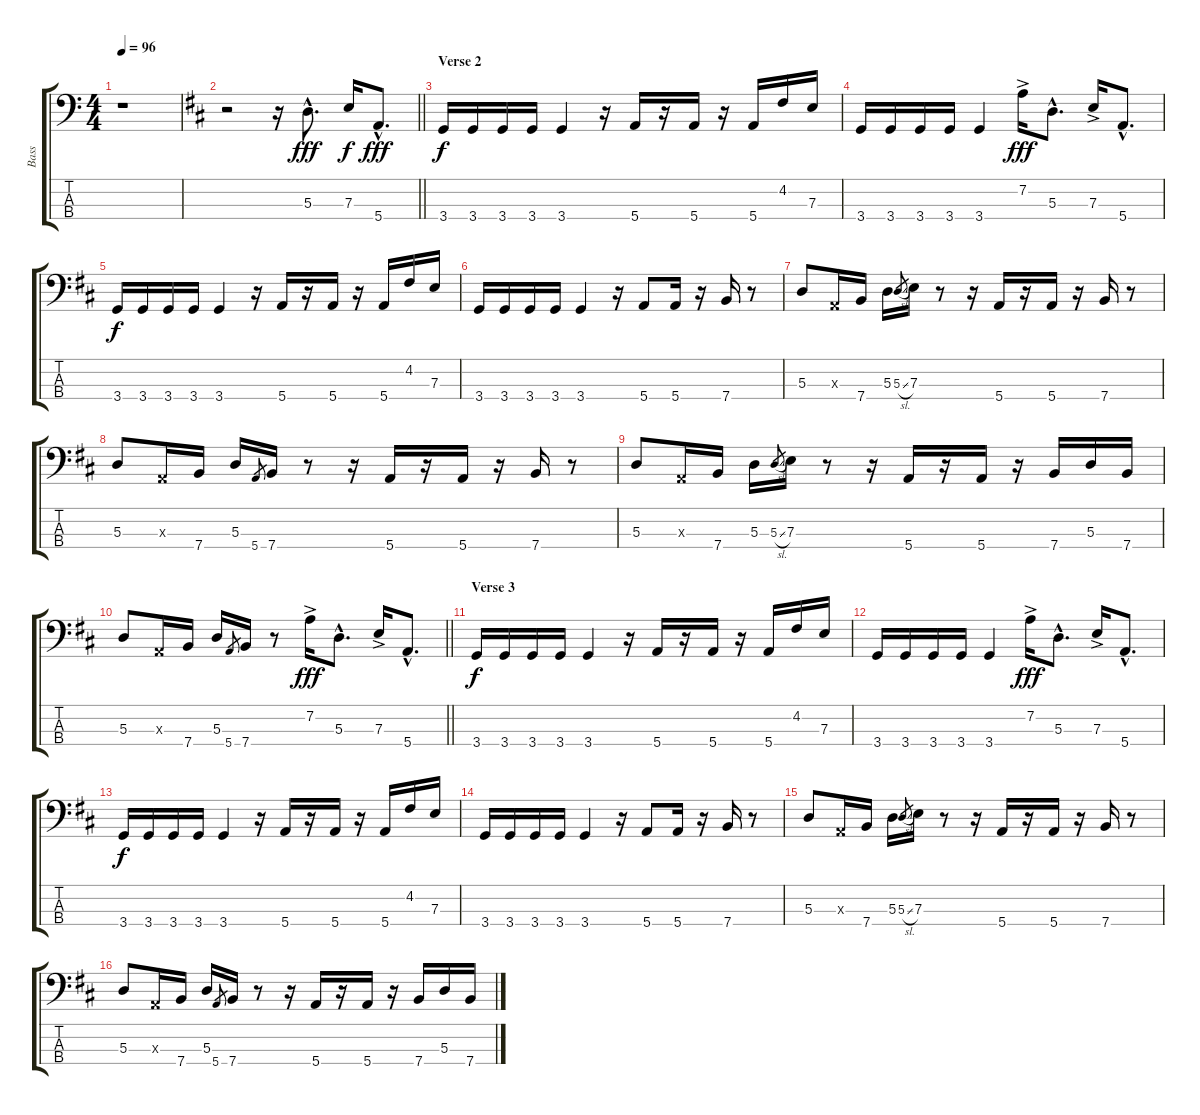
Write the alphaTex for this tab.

\track ("Bass" "Bass") {instrument electricbassfinger}
\staff {score tabs}
\tuning (G2 D2 A1 E1) {hide}
\ts (4 4)
\tempo 96
\clef f4
\ks c
r.1{dy fff} |
\barLineRight lightlight
\ks d
r.2 r.16 5.3{hac}.8{d} 7.3.16{dy f} 5.4{hac}.8{d dy fff} |
\section ("" "Verse 2")
3.4.16{dy f} 3.4.16 3.4.16 3.4.16 3.4.4 r.16 5.4.16 r.16 5.4.16 r.16 5.4.16 4.2.16 7.3.16 |
3.4.16 3.4.16 3.4.16 3.4.16 3.4.4 7.2{ac}.16{dy fff} 5.3{hac}.8{d} 7.3{ac}.16 5.4{hac}.8{d} |
3.4.16{dy f} 3.4.16 3.4.16 3.4.16 3.4.4 r.16 5.4.16 r.16 5.4.16 r.16 5.4.16 4.2.16 7.3.16 |
3.4.16 3.4.16 3.4.16 3.4.16 3.4.4 r.16 5.4.8 5.4.16 r.16 7.4.16 r.8 |
5.3.8 0.3{x}.16 7.4.16 5.3.16 5.3{sl}.8{gr} 7.3.16 r.8 r.16 5.4.16 r.16 5.4.16 r.16 7.4.16 r.8 |
5.3.8 0.3{x}.16 7.4.16 5.3.16 5.4.8{gr} 7.4.16 r.8 r.16 5.4.16 r.16 5.4.16 r.16 7.4.16 r.8 |
5.3.8 0.3{x}.16 7.4.16 5.3.16 5.3{sl}.8{gr} 7.3.16 r.8 r.16 5.4.16 r.16 5.4.16 r.16 7.4.16 5.3.16 7.4.16 |
\barLineRight lightlight
5.3.8 0.3{x}.16 7.4.16 5.3.16 5.4.8{gr} 7.4.16 r.8 7.2{ac}.16{dy fff} 5.3{hac}.8{d} 7.3{ac}.16 5.4{hac}.8{d} |
\section ("" "Verse 3")
3.4.16{dy f} 3.4.16 3.4.16 3.4.16 3.4.4 r.16 5.4.16 r.16 5.4.16 r.16 5.4.16 4.2.16 7.3.16 |
3.4.16 3.4.16 3.4.16 3.4.16 3.4.4 7.2{ac}.16{dy fff} 5.3{hac}.8{d} 7.3{ac}.16 5.4{hac}.8{d} |
3.4.16{dy f} 3.4.16 3.4.16 3.4.16 3.4.4 r.16 5.4.16 r.16 5.4.16 r.16 5.4.16 4.2.16 7.3.16 |
3.4.16 3.4.16 3.4.16 3.4.16 3.4.4 r.16 5.4.8 5.4.16 r.16 7.4.16 r.8 |
5.3.8 0.3{x}.16 7.4.16 5.3.16 5.3{sl}.8{gr} 7.3.16 r.8 r.16 5.4.16 r.16 5.4.16 r.16 7.4.16 r.8 |
5.3.8 0.3{x}.16 7.4.16 5.3.16 5.4.8{gr} 7.4.16 r.8 r.16 5.4.16 r.16 5.4.16 r.16 7.4.16 5.3.16 7.4.16
